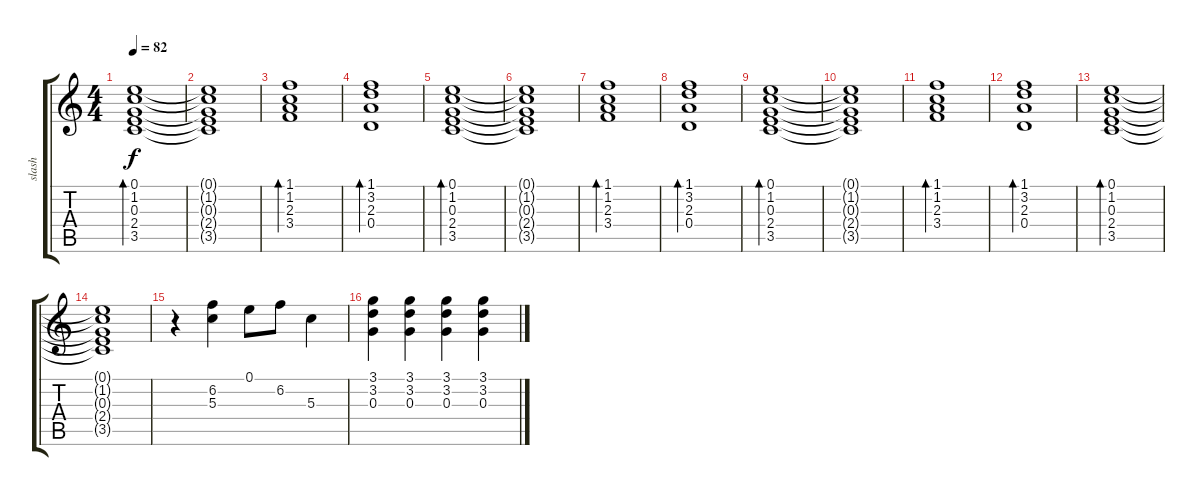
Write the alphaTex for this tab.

\track ("slash" "slash") {instrument distortionguitar}
\staff {score tabs}
\tuning (E4 B3 G3 D3 A2 E2) {hide}
\ts (4 4)
\tempo 82
\clef g2
\ks c
(0.1 1.2 0.3 2.4 3.5).1{bd 60 dy f instrument electricguitarclean} |
(0.1{t} 1.2{t} 0.3{t} 2.4{t} 3.5{t}).1 |
(1.1 1.2 2.3 3.4).1{bd 60} |
(1.1 3.2 2.3 0.4).1{bd 60} |
(0.1 1.2 0.3 2.4 3.5).1{bd 60} |
(0.1{t} 1.2{t} 0.3{t} 2.4{t} 3.5{t}).1 |
(1.1 1.2 2.3 3.4).1{bd 60} |
(1.1 3.2 2.3 0.4).1{bd 60} |
(0.1 1.2 0.3 2.4 3.5).1{bd 60} |
(0.1{t} 1.2{t} 0.3{t} 2.4{t} 3.5{t}).1 |
(1.1 1.2 2.3 3.4).1{bd 60} |
(1.1 3.2 2.3 0.4).1{bd 60} |
(0.1 1.2 0.3 2.4 3.5).1{bd 60} |
(0.1{t} 1.2{t} 0.3{t} 2.4{t} 3.5{t}).1 |
r.4 (6.2 5.3).4 0.1.8 6.2.8 5.3.4 |
(3.1 3.2 0.3).4 (3.1 3.2 0.3).4 (3.1 3.2 0.3).4 (3.1 3.2 0.3).4
